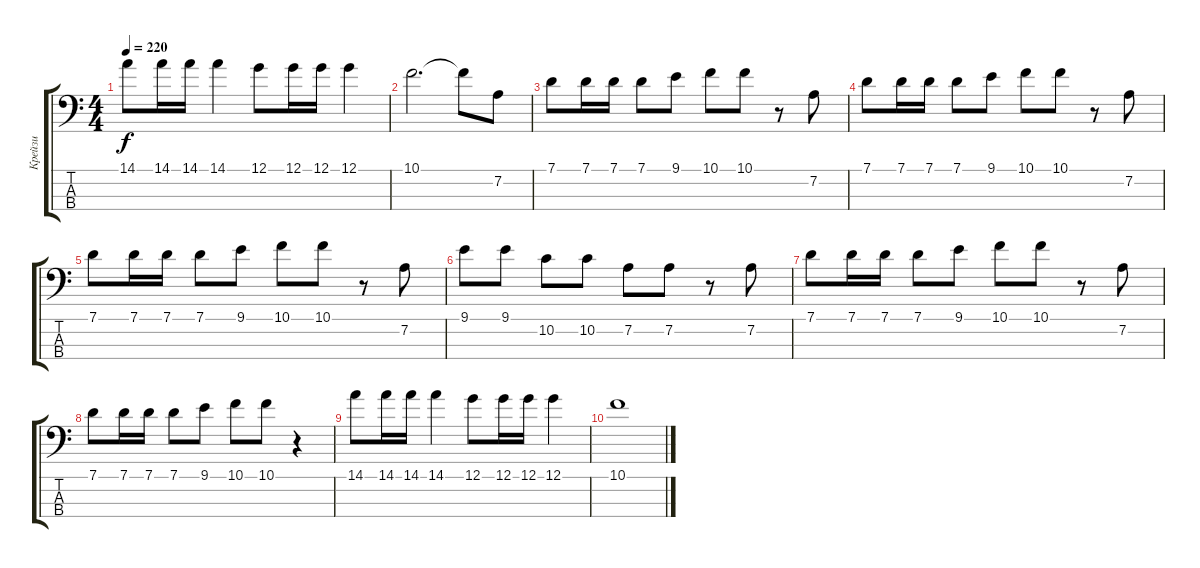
\track ("Крейзи" "Крейзи") {instrument electricbassfinger}
\staff {score tabs}
\tuning (G2 D2 A1 E1) {hide}
\ts (4 4)
\tempo 220
\clef f4
\ks c
14.1.8{dy f} 14.1.16 14.1.16 14.1.4 12.1.8 12.1.16 12.1.16 12.1.4 |
10.1.2{d} 10.1{t}.8 7.2.8 |
7.1.8 7.1.16 7.1.16 7.1.8 9.1.8 10.1.8 10.1.8 r.8 7.2.8 |
7.1.8 7.1.16 7.1.16 7.1.8 9.1.8 10.1.8 10.1.8 r.8 7.2.8 |
7.1.8 7.1.16 7.1.16 7.1.8 9.1.8 10.1.8 10.1.8 r.8 7.2.8 |
9.1.8 9.1.8 10.2.8 10.2.8 7.2.8 7.2.8 r.8 7.2.8 |
7.1.8 7.1.16 7.1.16 7.1.8 9.1.8 10.1.8 10.1.8 r.8 7.2.8 |
7.1.8 7.1.16 7.1.16 7.1.8 9.1.8 10.1.8 10.1.8 r.4 |
14.1.8 14.1.16 14.1.16 14.1.4 12.1.8 12.1.16 12.1.16 12.1.4 |
10.1.1
